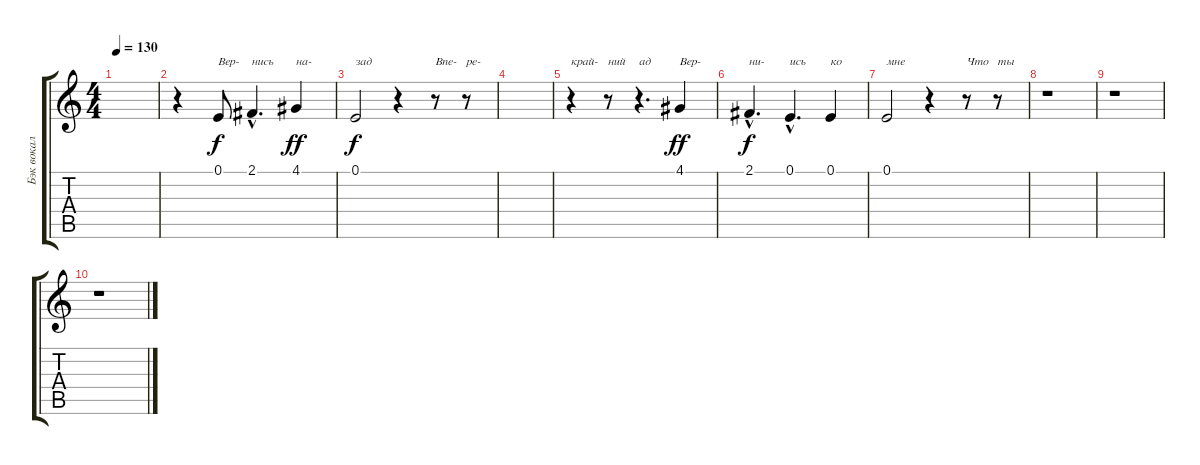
\track ("Бэк вокал" "Бэк вокал") {instrument bassoon}
\staff {score tabs}
\tuning (E4 B3 G3 D3 A2 E2) {hide}
\ts (4 4)
\tempo 130
\clef g2
\ks c
|
r.4 0.1.8{txt "Вер-"} 2.1{hac}.4{d txt "нись"} 4.1.4{txt "на-" dy ff} |
0.1.2{txt "зад" dy f} r.4 r.8{txt "Впе-"} r.8{txt "ре-"} |
|
r.4{txt "край-"} r.8{txt "ний"} r.4{d txt "ад"} 4.1.4{txt "Вер-" dy ff} |
2.1{hac}.4{d txt "ни-" dy f} 0.1{hac}.4{d txt "ись"} 0.1.4{txt "ко"} |
0.1.2{txt "мне"} r.4 r.8{txt "Что"} r.8{txt "ты"} |
r.1 |
r.1 |
r.1
